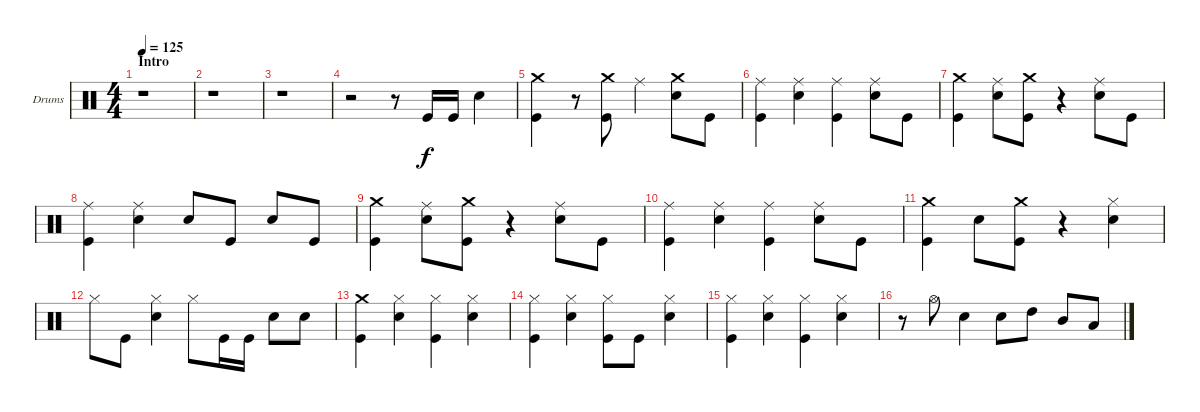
\bracketExtendMode groupsimilarinstruments
\firstSystemTrackNameOrientation horizontal
\otherSystemsTrackNameOrientation horizontal
\track ("Tico Torres" "Drums") {instrument percussion}
\staff {score}
\articulation defaults
\ts (4 4)
\section ("" "Intro")
\tempo 125
\clef neutral
\ks c
r.1{dy f} |
r.1 |
r.1 |
r.2 r.8 "Kick (hit)".16 "Kick (hit)".16 "Snare (hit) 2".4 |
("Crash medium (hit)" "Kick (hit)").4 r.8 ("Crash medium (hit)" "Kick (hit)").8 "Ride (middle)".4 ("Crash medium (hit)" "Snare (hit) 2").8 "Kick (hit)".8 |
("Ride (middle)" "Kick (hit)").4 ("Ride (middle)" "Snare (hit) 2").4 ("Ride (middle)" "Kick (hit)").4 ("Ride (middle)" "Snare (hit) 2").8 "Kick (hit)".8 |
("Crash medium (hit)" "Kick (hit)").4 ("Ride (middle)" "Snare (hit) 2").8 ("Crash medium (hit)" "Kick (hit)").8 r.4 ("Ride (middle)" "Snare (hit) 2").8 "Kick (hit)".8 |
("Ride (middle)" "Kick (hit)").4 ("Ride (middle)" "Snare (hit) 2").4 "Snare (hit) 2".8 "Kick (hit)".8 "Snare (hit) 2".8 "Kick (hit)".8 |
("Crash medium (hit)" "Kick (hit)").4 ("Ride (middle)" "Snare (hit) 2").8 ("Crash medium (hit)" "Kick (hit)").8 r.4 ("Ride (middle)" "Snare (hit) 2").8 "Kick (hit)".8 |
("Ride (middle)" "Kick (hit)").4 ("Ride (middle)" "Snare (hit) 2").4 ("Ride (middle)" "Kick (hit)").4 ("Ride (middle)" "Snare (hit) 2").8 "Kick (hit)".8 |
("Crash medium (hit)" "Kick (hit)").4 "Snare (hit) 2".8 ("Crash medium (hit)" "Kick (hit)").8 r.4 ("Hi-Hat (closed)" "Snare (hit) 2").4 |
"Hi-Hat (closed)".8 "Kick (hit)".8 ("Hi-Hat (closed)" "Snare (hit) 2").4 "Hi-Hat (closed)".8 "Kick (hit)".16 "Kick (hit)".16 "Snare (hit) 2".8 "Snare (hit) 2".8 |
("Crash medium (hit)" "Kick (hit)").4 ("Hi-Hat (closed)" "Snare (hit) 2").4 ("Hi-Hat (closed)" "Kick (hit)").4 ("Hi-Hat (closed)" "Snare (hit) 2").4 |
("Hi-Hat (closed)" "Kick (hit)").4 ("Hi-Hat (closed)" "Snare (hit) 2").4 ("Hi-Hat (closed)" "Kick (hit)").8 "Kick (hit)".8 ("Hi-Hat (closed)" "Snare (hit) 2").4 |
("Hi-Hat (closed)" "Kick (hit)").4 ("Hi-Hat (closed)" "Snare (hit) 2").4 ("Hi-Hat (closed)" "Kick (hit)").4 ("Hi-Hat (closed)" "Snare (hit) 2").4 |
r.8 "Hi-Hat (open)".8 "Snare (hit) 2".4 "Snare (hit) 2".8 "High Tom (hit)".8 "Mid Tom (hit)".8 "Low Tom (hit)".8
